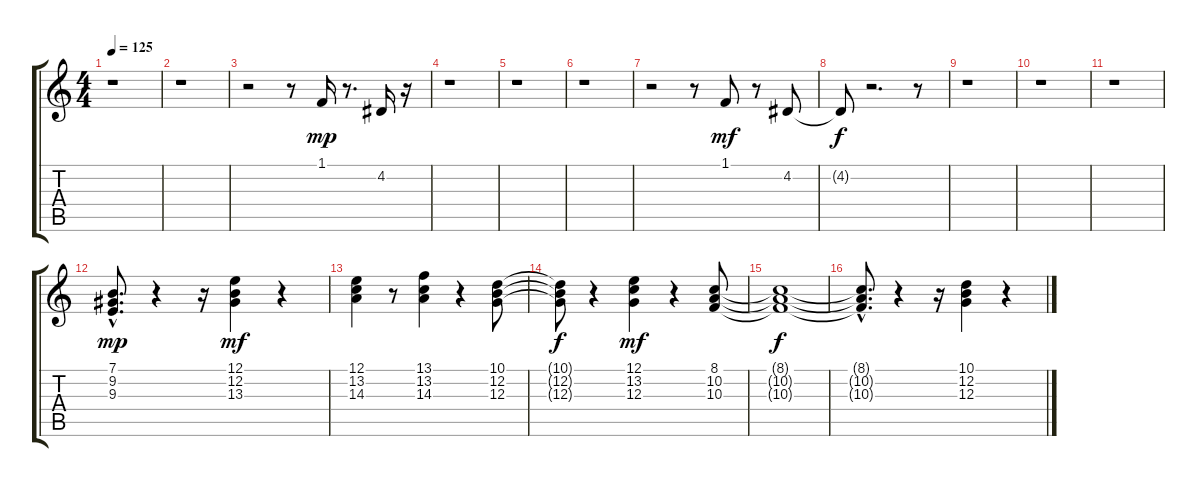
\track "" {instrument fx5brightness}
\staff {score tabs}
\tuning (E4 B3 G3 D3 A2 E2) {hide}
\ts (4 4)
\tempo 125
\clef g2
\ks c
r.1{dy f} |
r.1 |
r.2 r.8 1.1.16{dy mp} r.8{d} 4.2.16 r.16 |
r.1 |
r.1 |
r.1 |
r.2 r.8 1.1.8{dy mf} r.8 4.2.8 |
4.2{t}.8{dy f} r.2{d} r.8 |
r.1 |
r.1 |
r.1 |
(7.1{hac} 9.2{hac} 9.3{hac}).8{d dy mp} r.4 r.16 (12.1 12.2 13.3).4{dy mf} r.4 |
(12.1 13.2 14.3).4 r.8 (13.1 13.2 14.3).4 r.4 (10.1 12.2 12.3).8 |
(10.1{t} 12.2{t} 12.3{t}).8{dy f} r.4 (12.1 13.2 12.3).4{dy mf} r.4 (8.1 10.2 10.3).8 |
(8.1{t} 10.2{t} 10.3{t}).1{dy f} |
(8.1{hac t} 10.2{t} 10.3{t}).8{d} r.4 r.16 (10.1 12.2 12.3).4 r.4
